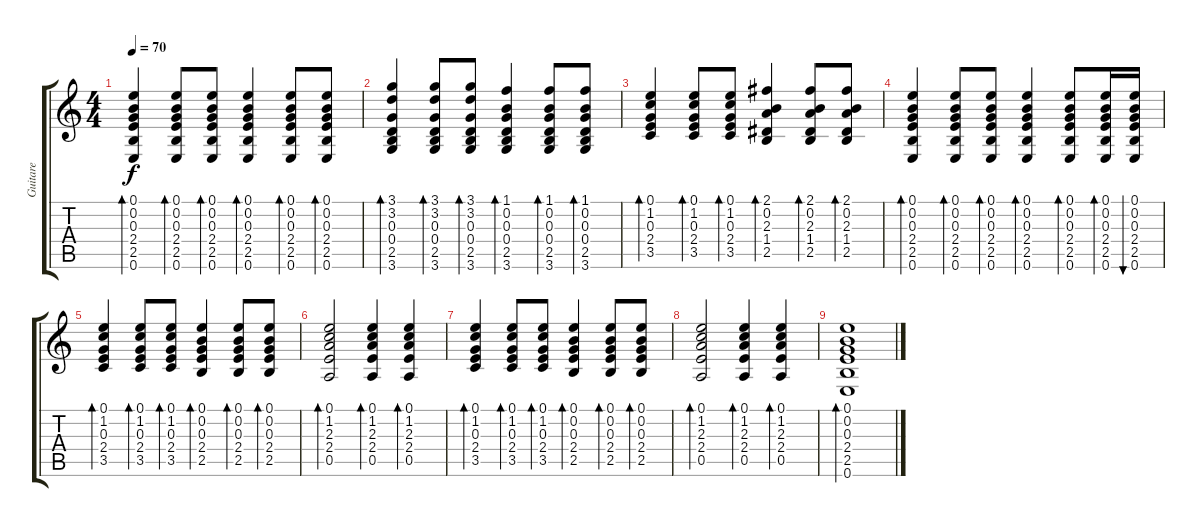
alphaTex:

\track ("Guitare" "Guitare") {instrument acousticguitarsteel}
\staff {score tabs}
\tuning (E4 B3 G3 D3 A2 E2) {hide}
\ts (4 4)
\tempo 70
\clef g2
\ks c
(0.1 0.2 0.3 2.4 2.5 0.6).4{bd 60 dy f} (0.1 0.2 0.3 2.4 2.5 0.6).8{bd 60} (0.1 0.2 0.3 2.4 2.5 0.6).8{bd 60} (0.1 0.2 0.3 2.4 2.5 0.6).4{bd 60} (0.1 0.2 0.3 2.4 2.5 0.6).8{bd 60} (0.1 0.2 0.3 2.4 2.5 0.6).8{bd 60} |
(3.1 3.2 0.3 0.4 2.5 3.6).4{bd 60} (3.1 3.2 0.3 0.4 2.5 3.6).8{bd 60} (3.1 3.2 0.3 0.4 2.5 3.6).8{bd 60} (1.1 0.2 0.3 0.4 2.5 3.6).4{bd 60} (1.1 0.2 0.3 0.4 2.5 3.6).8{bd 60} (1.1 0.2 0.3 0.4 2.5 3.6).8{bd 60} |
(0.1 1.2 0.3 2.4 3.5).4{bd 60} (0.1 1.2 0.3 2.4 3.5).8{bd 60} (0.1 1.2 0.3 2.4 3.5).8{bd 60} (2.1 0.2 2.3 1.4 2.5).4{bd 60} (2.1 0.2 2.3 1.4 2.5).8{bd 60} (2.1 0.2 2.3 1.4 2.5).8{bd 60} |
(0.1 0.2 0.3 2.4 2.5 0.6).4{bd 60} (0.1 0.2 0.3 2.4 2.5 0.6).8{bd 60} (0.1 0.2 0.3 2.4 2.5 0.6).8{bd 60} (0.1 0.2 0.3 2.4 2.5 0.6).4{bd 60} (0.1 0.2 0.3 2.4 2.5 0.6).8{bd 60} (0.1 0.2 0.3 2.4 2.5 0.6).16{bd 60} (0.1 0.2 0.3 2.4 2.5 0.6).16{bu 60} |
(0.1 1.2 0.3 2.4 3.5).4{bd 60} (0.1 1.2 0.3 2.4 3.5).8{bd 60} (0.1 1.2 0.3 2.4 3.5).8{bd 60} (0.1 0.2 0.3 2.4 2.5).4{bd 60} (0.1 0.2 0.3 2.4 2.5).8{bd 60} (0.1 0.2 0.3 2.4 2.5).8{bd 60} |
(0.1 1.2 2.3 2.4 0.5).2{bd 60} (0.1 1.2 2.3 2.4 0.5).4{bd 60} (0.1 1.2 2.3 2.4 0.5).4{bd 60} |
(0.1 1.2 0.3 2.4 3.5).4{bd 60} (0.1 1.2 0.3 2.4 3.5).8{bd 60} (0.1 1.2 0.3 2.4 3.5).8{bd 60} (0.1 0.2 0.3 2.4 2.5).4{bd 60} (0.1 0.2 0.3 2.4 2.5).8{bd 60} (0.1 0.2 0.3 2.4 2.5).8{bd 60} |
(0.1 1.2 2.3 2.4 0.5).2{bd 60} (0.1 1.2 2.3 2.4 0.5).4{bd 60} (0.1 1.2 2.3 2.4 0.5).4{bd 60} |
(0.1 0.2 0.3 2.4 2.5 0.6).1{bd 60}
